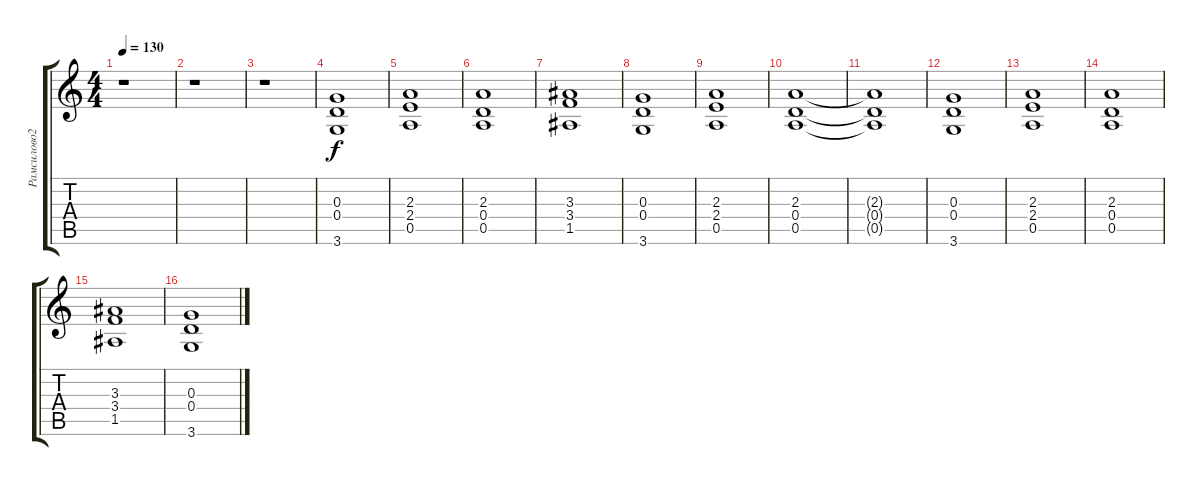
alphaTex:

\track ("Рамсилово2" "Рамсилово2") {instrument overdrivenguitar}
\staff {score tabs}
\tuning (E4 B3 G3 D3 A2 E2) {hide}
\ts (4 4)
\tempo 130
\clef g2
\ks c
r.1{dy f} |
r.1 |
r.1 |
(0.3 0.4 3.6).1 |
(2.3 2.4 0.5).1 |
(2.3 0.4 0.5).1 |
(3.3 3.4 1.5).1 |
(0.3 0.4 3.6).1 |
(2.3 2.4 0.5).1 |
(2.3 0.4 0.5).1 |
(2.3{t} 0.4{t} 0.5{t}).1 |
(0.3 0.4 3.6).1 |
(2.3 2.4 0.5).1 |
(2.3 0.4 0.5).1 |
(3.3 3.4 1.5).1 |
(0.3 0.4 3.6).1
